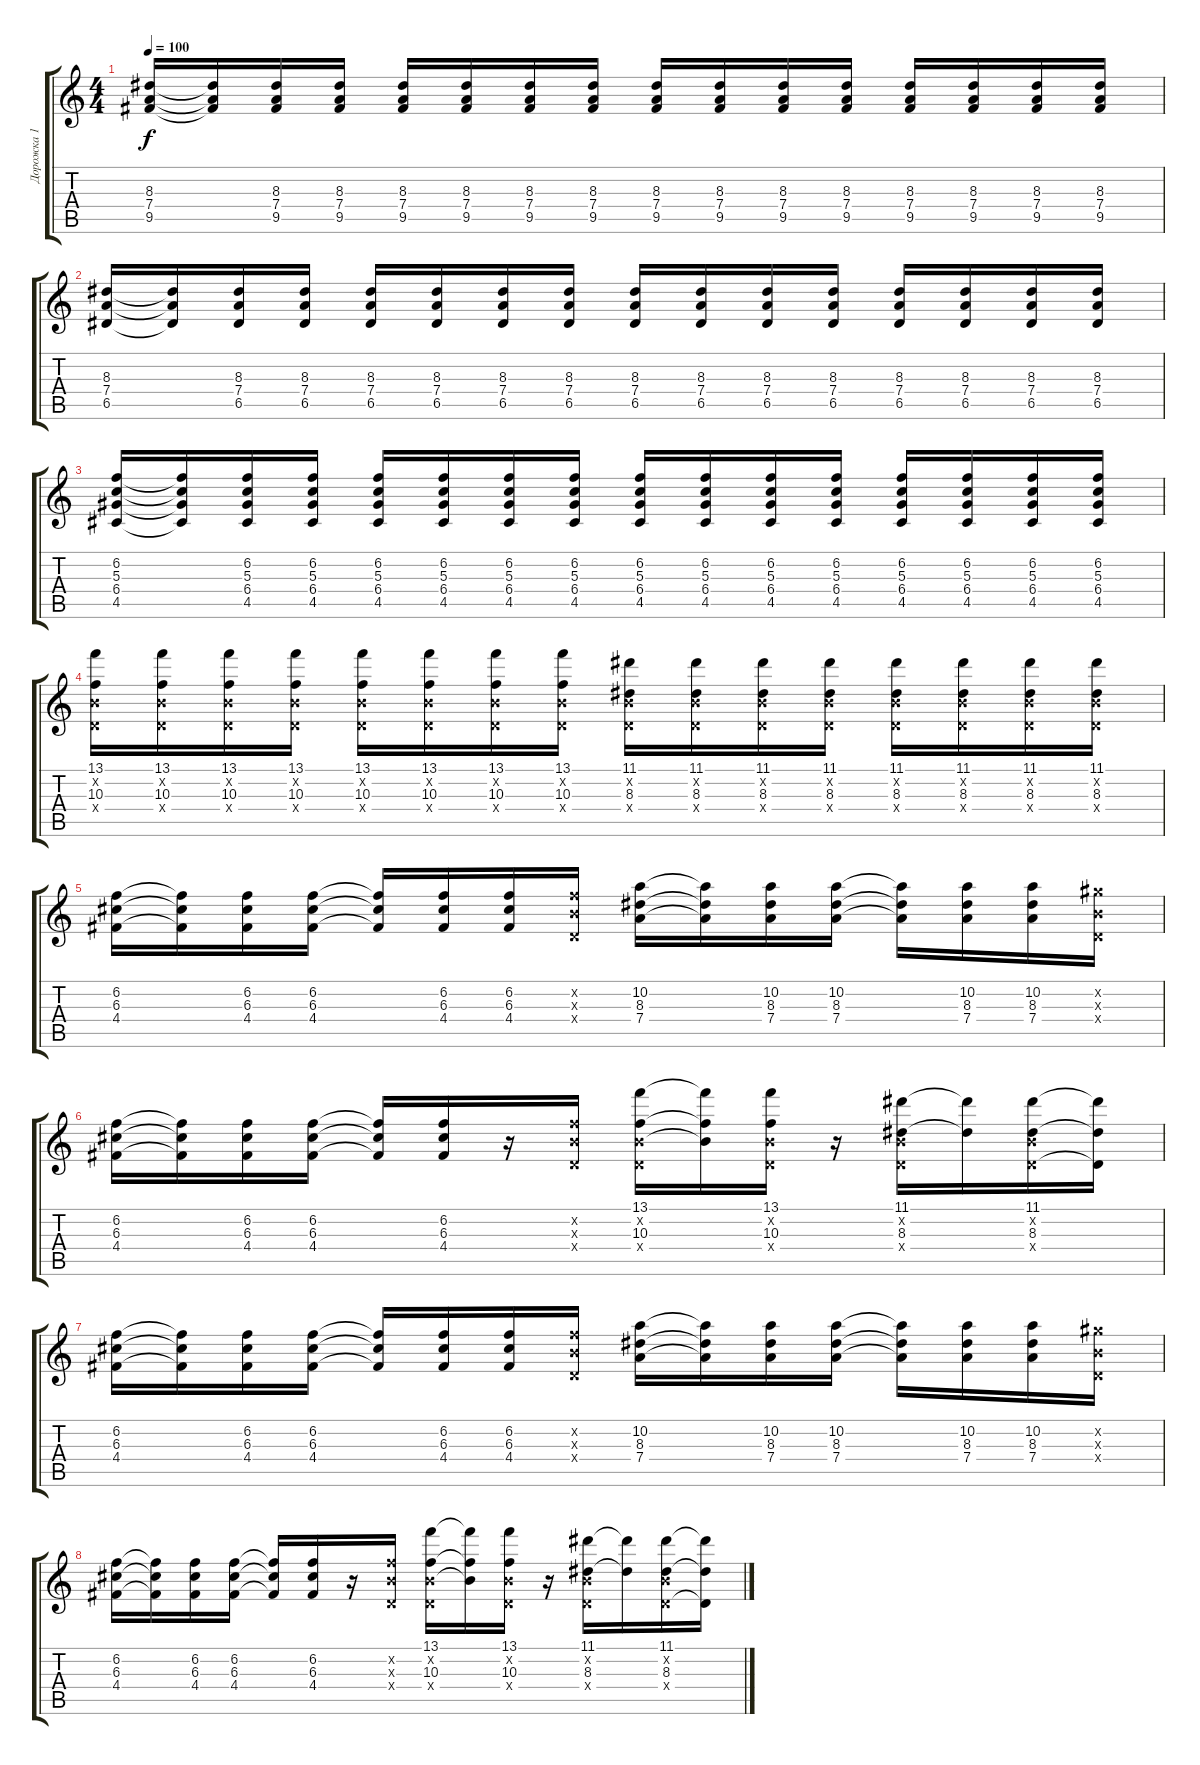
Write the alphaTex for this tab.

\track ("Дорожка 1" "Дорожка 1") {instrument electricguitarclean}
\staff {score tabs}
\tuning (E4 B3 G3 D3 A2 Db2) {hide}
\ts (4 4)
\tempo 100
\clef g2
\ks c
(8.3 7.4 9.5).16{dy f} (8.3{t} 7.4{t} 9.5{t}).16 (8.3 7.4 9.5).16 (8.3 7.4 9.5).16 (8.3 7.4 9.5).16 (8.3 7.4 9.5).16 (8.3 7.4 9.5).16 (8.3 7.4 9.5).16 (8.3 7.4 9.5).16 (8.3 7.4 9.5).16 (8.3 7.4 9.5).16 (8.3 7.4 9.5).16 (8.3 7.4 9.5).16 (8.3 7.4 9.5).16 (8.3 7.4 9.5).16 (8.3 7.4 9.5).16 |
(8.3 7.4 6.5).16 (8.3{t} 7.4{t} 6.5{t}).16 (8.3 7.4 6.5).16 (8.3 7.4 6.5).16 (8.3 7.4 6.5).16 (8.3 7.4 6.5).16 (8.3 7.4 6.5).16 (8.3 7.4 6.5).16 (8.3 7.4 6.5).16 (8.3 7.4 6.5).16 (8.3 7.4 6.5).16 (8.3 7.4 6.5).16 (8.3 7.4 6.5).16 (8.3 7.4 6.5).16 (8.3 7.4 6.5).16 (8.3 7.4 6.5).16 |
(6.2 5.3 6.4 4.5).16 (6.2{t} 5.3{t} 6.4{t} 4.5{t}).16 (6.2 5.3 6.4 4.5).16 (6.2 5.3 6.4 4.5).16 (6.2 5.3 6.4 4.5).16 (6.2 5.3 6.4 4.5).16 (6.2 5.3 6.4 4.5).16 (6.2 5.3 6.4 4.5).16 (6.2 5.3 6.4 4.5).16 (6.2 5.3 6.4 4.5).16 (6.2 5.3 6.4 4.5).16 (6.2 5.3 6.4 4.5).16 (6.2 5.3 6.4 4.5).16 (6.2 5.3 6.4 4.5).16 (6.2 5.3 6.4 4.5).16 (6.2 5.3 6.4 4.5).16 |
(13.1 0.2{x} 10.3 0.4{x}).16 (13.1 0.2{x} 10.3 0.4{x}).16 (13.1 0.2{x} 10.3 0.4{x}).16 (13.1 0.2{x} 10.3 0.4{x}).16 (13.1 0.2{x} 10.3 0.4{x}).16 (13.1 0.2{x} 10.3 0.4{x}).16 (13.1 0.2{x} 10.3 0.4{x}).16 (13.1 0.2{x} 10.3 0.4{x}).16 (11.1 0.2{x} 8.3 0.4{x}).16 (11.1 0.2{x} 8.3 0.4{x}).16 (11.1 0.2{x} 8.3 0.4{x}).16 (11.1 0.2{x} 8.3 0.4{x}).16 (11.1 0.2{x} 8.3 0.4{x}).16 (11.1 0.2{x} 8.3 0.4{x}).16 (11.1 0.2{x} 8.3 0.4{x}).16 (11.1 0.2{x} 8.3 0.4{x}).16 |
(6.2 6.3 4.4).16 (6.2{t} 6.3{t} 4.4{t}).16 (6.2 6.3 4.4).16 (6.2 6.3 4.4).16 (6.2{t} 6.3{t} 4.4{t}).16 (6.2 6.3 4.4).16 (6.2 6.3 4.4).16 (0.2{x} 10.3{x} 0.4{x}).16 (10.2 8.3 7.4).16 (10.2{t} 8.3{t} 7.4{t}).16 (10.2 8.3 7.4).16 (10.2 8.3 7.4).16 (10.2{t} 8.3{t} 7.4{t}).16 (10.2 8.3 7.4).16 (10.2 8.3 7.4).16 (0.2{x} 13.3{x} 0.4{x}).16 |
(6.2 6.3 4.4).16 (6.2{t} 6.3{t} 4.4{t}).16 (6.2 6.3 4.4).16 (6.2 6.3 4.4).16 (6.2{t} 6.3{t} 4.4{t}).16 (6.2 6.3 4.4).16 r.16 (0.2{x} 10.3{x} 0.4{x}).16 (13.1 0.2{x} 10.3 0.4{x}).16 (13.1{t} 0.2{t} 10.3{t}).16 (13.1 0.2{x} 10.3 0.4{x}).16 r.16 (11.1 0.2{x} 8.3 0.4{x}).16 (11.1{t} 8.3{t}).16 (11.1 0.2{x} 8.3 0.4{x}).16 (11.1{t} 8.3{t} 0.4{t}).16 |
(6.2 6.3 4.4).16 (6.2{t} 6.3{t} 4.4{t}).16 (6.2 6.3 4.4).16 (6.2 6.3 4.4).16 (6.2{t} 6.3{t} 4.4{t}).16 (6.2 6.3 4.4).16 (6.2 6.3 4.4).16 (0.2{x} 10.3{x} 0.4{x}).16 (10.2 8.3 7.4).16 (10.2{t} 8.3{t} 7.4{t}).16 (10.2 8.3 7.4).16 (10.2 8.3 7.4).16 (10.2{t} 8.3{t} 7.4{t}).16 (10.2 8.3 7.4).16 (10.2 8.3 7.4).16 (0.2{x} 13.3{x} 0.4{x}).16 |
(6.2 6.3 4.4).16 (6.2{t} 6.3{t} 4.4{t}).16 (6.2 6.3 4.4).16 (6.2 6.3 4.4).16 (6.2{t} 6.3{t} 4.4{t}).16 (6.2 6.3 4.4).16 r.16 (0.2{x} 10.3{x} 0.4{x}).16 (13.1 0.2{x} 10.3 0.4{x}).16 (13.1{t} 0.2{t} 10.3{t}).16 (13.1 0.2{x} 10.3 0.4{x}).16 r.16 (11.1 0.2{x} 8.3 0.4{x}).16 (11.1{t} 8.3{t}).16 (11.1 0.2{x} 8.3 0.4{x}).16 (11.1{t} 8.3{t} 0.4{t}).16
